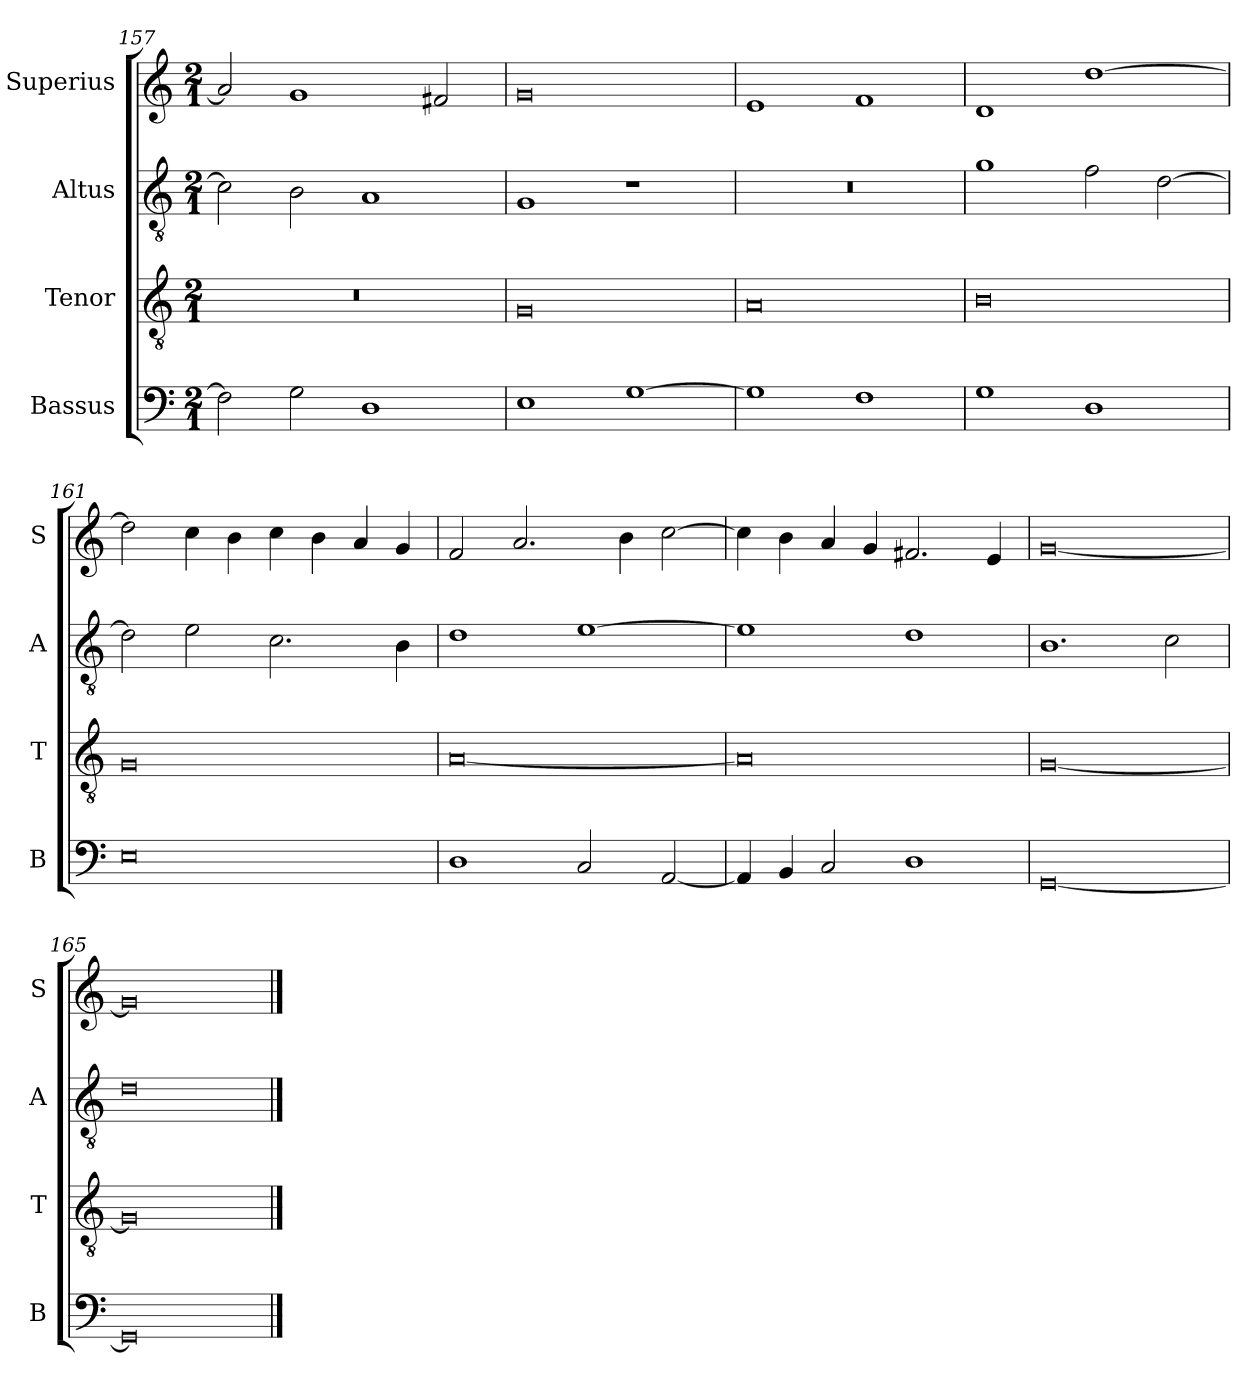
**kern	**kern	**kern	**kern
*part4	*part3	*part2	*part1
*staff4	*staff3	*staff2	*staff1
*I"Bassus	*I"Tenor	*I"Altus	*I"Superius
*I'B	*I'T	*I'A	*I'S
*clefF4	*clefGv2	*clefGv2	*clefG2
*k[]	*k[]	*k[]	*k[]
*M2/1	*M2/1	*M2/1	*M2/1
=157	=157	=157	=157
2F\]	0r	2c\]	2a/]
2G\	.	2B\	1g
1D	.	1A	.
.	.	.	2f#X/
=158	=158	=158	=158
1E	0G	1G	0g
[1G	.	1r	.
=159	=159	=159	=159
1G]	0A	0r	1e
1F	.	.	1f
=160	=160	=160	=160
1G	0B	1g	1d
1D	.	2f\	[1dd
.	.	[2d\	.
=161	=161	=161	=161
0E	0G	2d\]	2dd\]
.	.	2e\	4cc\
.	.	.	4b\
.	.	2.c\	4cc\
.	.	.	4b\
.	.	.	4a/
.	.	4B\	4g/
=162	=162	=162	=162
1D	[0A	1d	2f/
.	.	.	2.a/
2C/	.	[1e	.
.	.	.	4b\
[2AA/	.	.	[2cc\
=163	=163	=163	=163
4AA/]	0A]	1e]	4cc\]
4BB/	.	.	4b\
2C/	.	.	4a/
.	.	.	4g/
1D	.	1d	2.f#X/
.	.	.	4e/
=164	=164	=164	=164
[0GG	[0G	1.B	[0g
.	.	2c\	.
=165	=165	=165	=165
0GG]	0G]	0d	0g]
==	==	==	==
*-	*-	*-	*-
